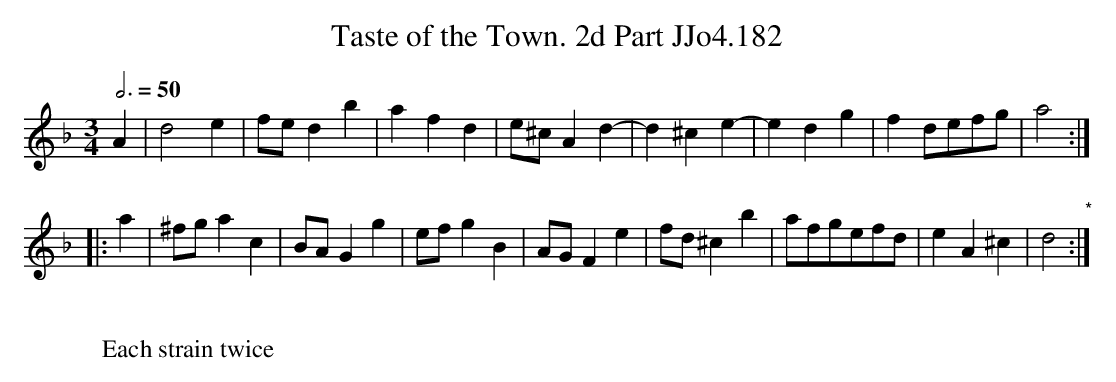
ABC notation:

X:1
T:Taste of the Town. 2d Part JJo4.182
M:3/4
L:1/4
Q:3/4=50
K:Dm
A|d2e|f/e/db|afd|e/^c/ Ad-|d^ce-|edg|f d/e/f/g/|a2 :|
|:a|^f/g/ ac|B/A/ Gg|e/f/ gB|A/G/ Fe|f/d/ ^cb|a/f/g/e/f/d/|eA^c|d2 "*":|
W:
W:Each strain twice
